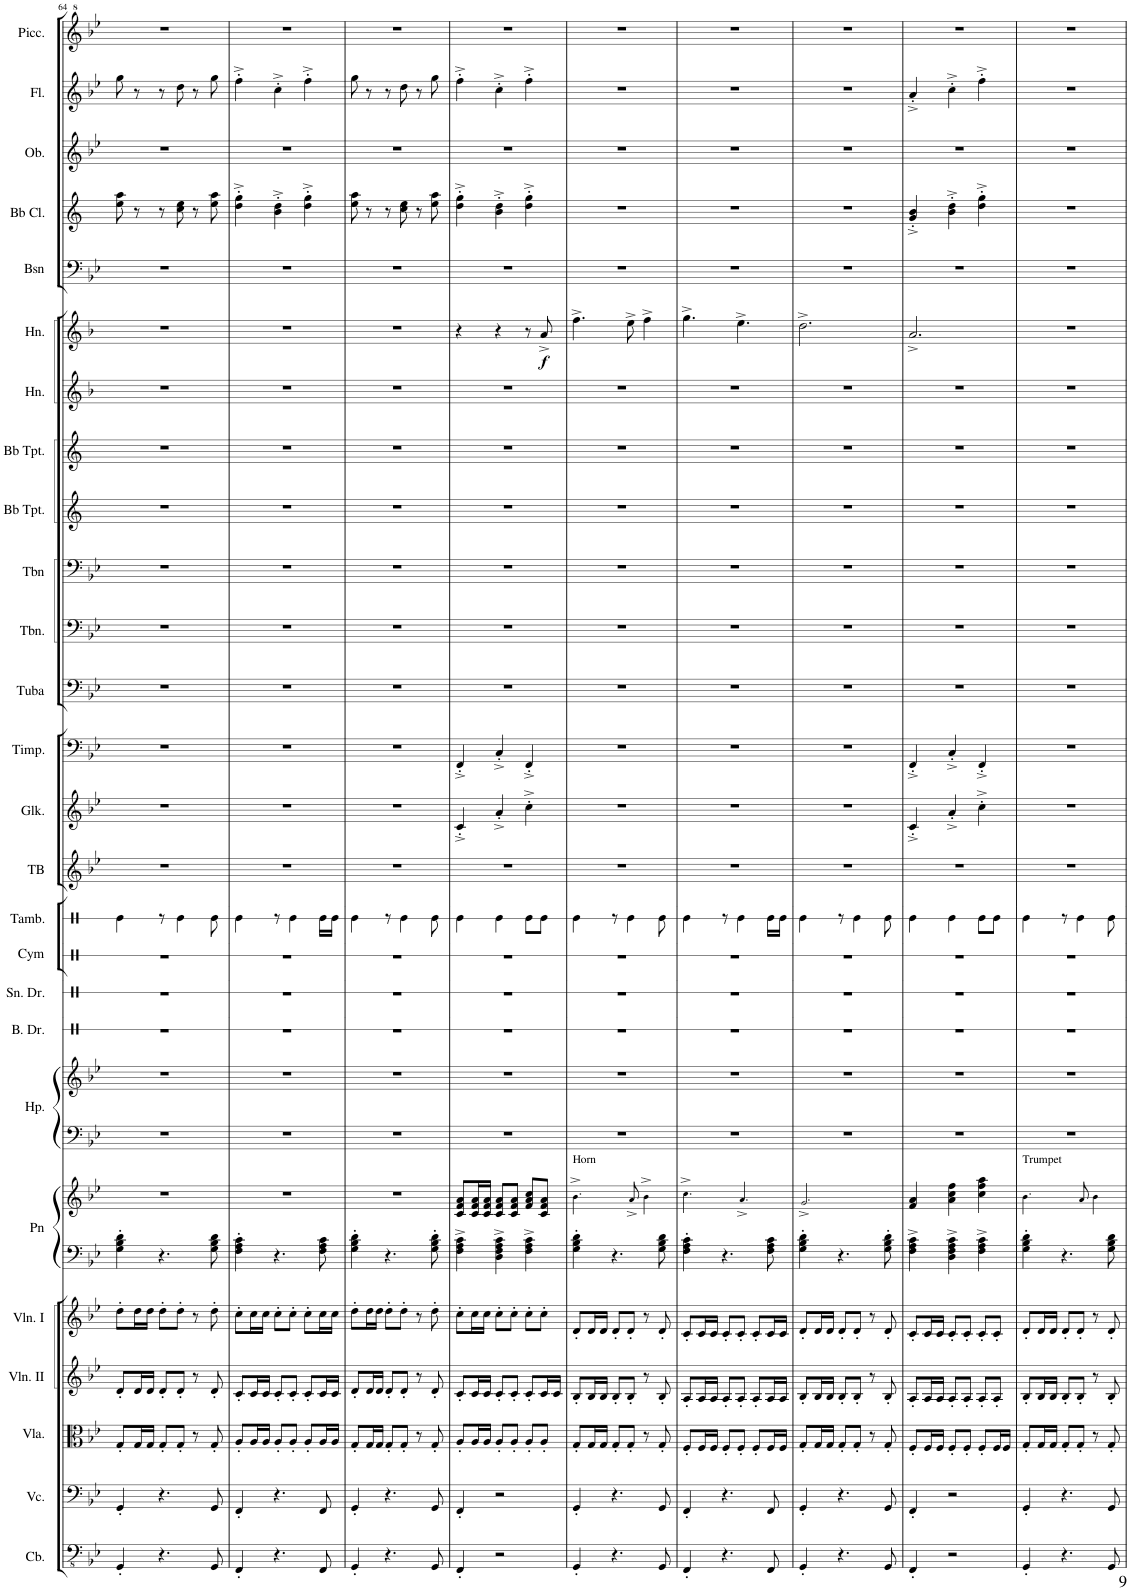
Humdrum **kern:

**kern	**kern	**kern	**kern	**kern	**kern	**kern	**kern	**kern	**kern	**kern	**kern	**kern	**kern	**kern	**kern	**kern	**kern	**kern	**kern	**kern	**kern	**kern	**dynam	**kern	**kern	**kern	**kern	**kern
*part26	*part25	*part24	*part23	*part22	*part21	*part21	*part20	*part20	*part19	*part18	*part17	*part16	*part15	*part14	*part13	*part12	*part11	*part10	*part9	*part8	*part7	*part6	*part6	*part5	*part4	*part3	*part2	*part1
*staff28	*staff27	*staff26	*staff25	*staff24	*staff23	*staff22	*staff21	*staff20	*staff19	*staff18	*staff17	*staff16	*staff15	*staff14	*staff13	*staff12	*staff11	*staff10	*staff9	*staff8	*staff7	*staff6	*staff6	*staff5	*staff4	*staff3	*staff2	*staff1
*I"Contrabass	*I"Cello	*I"Viola	*I"Violin II	*I"Violin I	*I"Piano	*	*I"Harp	*	*I"Bass Drum	*I"Snare Drum	*I"Cymbals (Crash  Cymbal,  Suspended  Cymbal)	*I"Tambourine	*I"Tubular Bells	*I"Glockenspiel	*I"Timpani	*I"Tuba	*I"Trombone 2-3	*I"Trombone 1	*I"Trumpet in Bb 2-3	*I"Trumpet in Bb 1	*I"Horn in F	*I"Horn in F	*	*I"Basoon 1-2	*I"Clarinet in Bb 1-2	*I"Oboe 1-2	*I"Flute 1-2	*I"Piccolo
*I'Cb.	*	*I'Vla.	*I'Vln. II	*I'Vln. I	*I'Pn	*	*I'Hp.	*	*I'B. Dr.	*I'Sn. Dr.	*I'Cym	*I'Tamb.	*I'TB	*I'Glk.	*I'Timp.	*I'Tuba	*I'Tbn.	*I'Tbn	*	*	*I'Hn.	*I'Hn.	*	*I'Bsn	*	*I'Ob.	*I'Fl.	*I'Picc.
!!LO:PB:g=z
*clefFv4	*clefF4	*clefC3	*clefG2	*clefG2	*clefF4	*clefG2	*clefF4	*clefG2	*clefX	*clefX	*clefX	*clefX	*clefG2	*clefG2	*clefF4	*clefF4	*clefF4	*clefF4	*clefG2	*clefG2	*clefG2	*clefG2	*	*clefF4	*clefG2	*clefG2	*clefG2	*clefG^2
*Trd7c12	*	*	*	*	*	*	*	*	*	*	*	*	*	*Trd-14c-24	*	*	*	*	*Trd1c2	*Trd1c2	*Trd4c7	*Trd4c7	*	*	*Trd1c2	*	*	*Trd-7c-12
*k[b-e-]	*k[b-e-]	*k[b-e-]	*k[b-e-]	*k[b-e-]	*k[b-e-]	*k[b-e-]	*k[b-e-]	*k[b-e-]	*k[]	*k[]	*k[]	*k[]	*k[b-e-]	*k[b-e-]	*k[b-e-]	*k[b-e-]	*k[b-e-]	*k[b-e-]	*k[]	*k[]	*k[b-]	*k[b-]	*	*k[b-e-]	*k[]	*k[b-e-]	*k[b-e-]	*k[b-e-]
*M3/4	*M3/4	*M3/4	*M3/4	*M3/4	*M3/4	*M3/4	*M3/4	*M3/4	*M3/4	*M3/4	*M3/4	*M3/4	*M3/4	*M3/4	*M3/4	*M3/4	*M3/4	*M3/4	*M3/4	*M3/4	*M3/4	*M3/4	*	*M3/4	*M3/4	*M3/4	*M3/4	*M3/4
=64	=64	=64	=64	=64	=64	=64	=64	=64	=64	=64	=64	=64	=64	=64	=64	=64	=64	=64	=64	=64	=64	=64	=64	=64	=64	=64	=64	=64
4GGG'/	4GG'/	8G'/L	8d'/L	8dd'\L	4G\' 4B-\' 4d\'	2.r	2.r	2.r	2.r	2.r	2.r	4Re\	2.r	2.r	2.r	2.r	2.r	2.r	2.r	2.r	2.r	2.r	.	2.r	8ee\ 8aa\	2.r	8gg\	2.r
.	.	16G/L	16d/L	16dd\L	.	.	.	.	.	.	.	.	.	.	.	.	.	.	.	.	.	.	.	.	8r	.	8r	.
.	.	16G/JJ	16d/JJ	16dd\JJ	.	.	.	.	.	.	.	.	.	.	.	.	.	.	.	.	.	.	.	.	.	.	.	.
4.r	4.r	8G'/L	8d'/L	8dd'\L	4.r	.	.	.	.	.	.	8r	.	.	.	.	.	.	.	.	.	.	.	.	8r	.	8r	.
.	.	8G'/J	8d'/J	8dd'\J	.	.	.	.	.	.	.	4Re\	.	.	.	.	.	.	.	.	.	.	.	.	8cc\ 8ee\	.	8dd\	.
.	.	8r	8r	8r	.	.	.	.	.	.	.	.	.	.	.	.	.	.	.	.	.	.	.	.	8r	.	8r	.
8GGG/	8GG/	8G'/	8d'/	8dd'\	8G\ 8B-\ 8d\	.	.	.	.	.	.	8Re\	.	.	.	.	.	.	.	.	.	.	.	.	8ee\ 8aa\	.	8gg\	.
=65	=65	=65	=65	=65	=65	=65	=65	=65	=65	=65	=65	=65	=65	=65	=65	=65	=65	=65	=65	=65	=65	=65	=65	=65	=65	=65	=65	=65
4FFF'/	4FF'/	8A'/L	8c'/L	8cc'\L	4F\' 4A\' 4c\'	2.r	2.r	2.r	2.r	2.r	2.r	4Re\	2.r	2.r	2.r	2.r	2.r	2.r	2.r	2.r	2.r	2.r	.	2.r	4dd\'^ 4gg\'^	2.r	4ff'^\	2.r
.	.	16A/L	16c/L	16cc\L	.	.	.	.	.	.	.	.	.	.	.	.	.	.	.	.	.	.	.	.	.	.	.	.
.	.	16A/JJ	16c/JJ	16cc\JJ	.	.	.	.	.	.	.	.	.	.	.	.	.	.	.	.	.	.	.	.	.	.	.	.
4.r	4.r	8A'/L	8c'/L	8cc'\L	4.r	.	.	.	.	.	.	8r	.	.	.	.	.	.	.	.	.	.	.	.	4b\'^ 4dd\'^	.	4cc'^\	.
.	.	8A'/J	8c'/J	8cc'\J	.	.	.	.	.	.	.	4Re\	.	.	.	.	.	.	.	.	.	.	.	.	.	.	.	.
.	.	8A'/L	8c'/L	8cc'\L	.	.	.	.	.	.	.	.	.	.	.	.	.	.	.	.	.	.	.	.	4dd\'^ 4gg\'^	.	4ff'^\	.
8FFF/	8FF/	16A/L	16c/L	16cc\L	8F\ 8A\ 8c\	.	.	.	.	.	.	16Re\LL	.	.	.	.	.	.	.	.	.	.	.	.	.	.	.	.
.	.	16A/JJ	16c/JJ	16cc\JJ	.	.	.	.	.	.	.	16Re\JJ	.	.	.	.	.	.	.	.	.	.	.	.	.	.	.	.
=66	=66	=66	=66	=66	=66	=66	=66	=66	=66	=66	=66	=66	=66	=66	=66	=66	=66	=66	=66	=66	=66	=66	=66	=66	=66	=66	=66	=66
4GGG'/	4GG'/	8G'/L	8d'/L	8dd'\L	4G\' 4B-\' 4d\'	2.r	2.r	2.r	2.r	2.r	2.r	4Re\	2.r	2.r	2.r	2.r	2.r	2.r	2.r	2.r	2.r	2.r	.	2.r	8ee\ 8aa\	2.r	8gg\	2.r
.	.	16G/L	16d/L	16dd\L	.	.	.	.	.	.	.	.	.	.	.	.	.	.	.	.	.	.	.	.	8r	.	8r	.
.	.	16G/JJ	16d/JJ	16dd\JJ	.	.	.	.	.	.	.	.	.	.	.	.	.	.	.	.	.	.	.	.	.	.	.	.
4.r	4.r	8G'/L	8d'/L	8dd'\L	4.r	.	.	.	.	.	.	8r	.	.	.	.	.	.	.	.	.	.	.	.	8r	.	8r	.
.	.	8G'/J	8d'/J	8dd'\J	.	.	.	.	.	.	.	4Re\	.	.	.	.	.	.	.	.	.	.	.	.	8cc\ 8ee\	.	8dd\	.
.	.	8r	8r	8r	.	.	.	.	.	.	.	.	.	.	.	.	.	.	.	.	.	.	.	.	8r	.	8r	.
8GGG/	8GG/	8G'/	8d'/	8dd'\	8G\' 8B-\' 8d\'	.	.	.	.	.	.	8Re\	.	.	.	.	.	.	.	.	.	.	.	.	8ee\ 8aa\	.	8gg\	.
=67	=67	=67	=67	=67	=67	=67	=67	=67	=67	=67	=67	=67	=67	=67	=67	=67	=67	=67	=67	=67	=67	=67	=67	=67	=67	=67	=67	=67
4FFF'/	4FF'/	8A'/L	8c'/L	8cc'\L	4F\^ 4A\^ 4c\^	8c/ 8f/ 8a/L	2.r	2.r	2.r	2.r	2.r	4Re\	2.r	4c'^/	4FF'^/	2.r	2.r	2.r	2.r	2.r	2.r	4r	.	2.r	4dd\'^ 4gg\'^	2.r	4ff'^\	2.r
.	.	16A/L	16c/L	16cc\L	.	16c/ 16f/ 16a/L	.	.	.	.	.	.	.	.	.	.	.	.	.	.	.	.	.	.	.	.	.	.
.	.	16A/JJ	16c/JJ	16cc\JJ	.	16c/ 16f/ 16a/JJ	.	.	.	.	.	.	.	.	.	.	.	.	.	.	.	.	.	.	.	.	.	.
2r	2r	8A'/L	8c'/L	8cc'\L	4D\^ 4F\^ 4A\^ 4c\^	8c/ 8f/ 8a/L	.	.	.	.	.	4Re\	.	4a'^/	4C'^/	.	.	.	.	.	.	4r	.	.	4b\'^ 4dd\'^	.	4cc'^\	.
.	.	8A'/J	8c'/J	8cc'\J	.	8c/ 8f/ 8a/J	.	.	.	.	.	.	.	.	.	.	.	.	.	.	.	.	.	.	.	.	.	.
.	.	8A'/L	8c'/L	8cc'\L	4F\^ 4A\^ 4c\^	8f/ 8a/ 8cc/L	.	.	.	.	.	8Re\L	.	4cc'^\	4FF'^/	.	.	.	.	.	.	8r	.	.	4dd\'^ 4gg\'^	.	4ff'^\	.
!	!	!	!	!	!	!	!	!	!	!	!	!	!	!	!	!	!	!	!	!	!	!	!LO:DY:b	!	!	!	!	!
.	.	8A'/J	16c/L	8cc'\J	.	8c/ 8f/ 8a/J	.	.	.	.	.	8Re\J	.	.	.	.	.	.	.	.	.	8a^/	f	.	.	.	.	.
.	.	.	16c/JJ	.	.	.	.	.	.	.	.	.	.	.	.	.	.	.	.	.	.	.	.	.	.	.	.	.
=68	=68	=68	=68	=68	=68	=68	=68	=68	=68	=68	=68	=68	=68	=68	=68	=68	=68	=68	=68	=68	=68	=68	=68	=68	=68	=68	=68	=68
!	!	!	!	!	!	!LO:TX:a:t=Horn	!	!	!	!	!	!	!	!	!	!	!	!	!	!	!	!	!	!	!	!	!	!
4GGG'/	4GG'/	8G'/L	8B-'/L	8d'/L	4G\' 4B-\' 4d\'	4.b-^!\	2.r	2.r	2.r	2.r	2.r	4Re\	2.r	2.r	2.r	2.r	2.r	2.r	2.r	2.r	2.r	4.ff^\	.	2.r	2.r	2.r	2.r	2.r
.	.	16G/L	16B-/L	16d/L	.	.	.	.	.	.	.	.	.	.	.	.	.	.	.	.	.	.	.	.	.	.	.	.
.	.	16G/JJ	16B-/JJ	16d/JJ	.	.	.	.	.	.	.	.	.	.	.	.	.	.	.	.	.	.	.	.	.	.	.	.
4.r	4.r	8G'/L	8B-'/L	8d'/L	4.r	.	.	.	.	.	.	8r	.	.	.	.	.	.	.	.	.	.	.	.	.	.	.	.
.	.	8G'/J	8B-'/J	8d'/J	.	8a^!/	.	.	.	.	.	4Re\	.	.	.	.	.	.	.	.	.	8ee^\	.	.	.	.	.	.
.	.	8r	8r	8r	.	4b-^!\	.	.	.	.	.	.	.	.	.	.	.	.	.	.	.	4ff^\	.	.	.	.	.	.
8GGG/	8GG/	8G'/	8B-'/	8d'/	8G\ 8B-\ 8d\	.	.	.	.	.	.	8Re\	.	.	.	.	.	.	.	.	.	.	.	.	.	.	.	.
=69	=69	=69	=69	=69	=69	=69	=69	=69	=69	=69	=69	=69	=69	=69	=69	=69	=69	=69	=69	=69	=69	=69	=69	=69	=69	=69	=69	=69
4FFF'/	4FF'/	8F'/L	8A'/L	8c'/L	4F\' 4A\' 4c\'	4.cc^!\	2.r	2.r	2.r	2.r	2.r	4Re\	2.r	2.r	2.r	2.r	2.r	2.r	2.r	2.r	2.r	4.gg^\	.	2.r	2.r	2.r	2.r	2.r
.	.	16F/L	16A/L	16c/L	.	.	.	.	.	.	.	.	.	.	.	.	.	.	.	.	.	.	.	.	.	.	.	.
.	.	16F/JJ	16A/JJ	16c/JJ	.	.	.	.	.	.	.	.	.	.	.	.	.	.	.	.	.	.	.	.	.	.	.	.
4.r	4.r	8F'/L	8A'/L	8c'/L	4.r	.	.	.	.	.	.	8r	.	.	.	.	.	.	.	.	.	.	.	.	.	.	.	.
.	.	8F'/J	8A'/J	8c'/J	.	4.a^!/	.	.	.	.	.	4Re\	.	.	.	.	.	.	.	.	.	4.ee^\	.	.	.	.	.	.
.	.	8F'/L	8A'/L	8c'/L	.	.	.	.	.	.	.	.	.	.	.	.	.	.	.	.	.	.	.	.	.	.	.	.
8FFF/	8FF/	16F/L	16A/L	16c/L	8F\ 8A\ 8c\	.	.	.	.	.	.	16Re\LL	.	.	.	.	.	.	.	.	.	.	.	.	.	.	.	.
.	.	16F/JJ	16A/JJ	16c/JJ	.	.	.	.	.	.	.	16Re\JJ	.	.	.	.	.	.	.	.	.	.	.	.	.	.	.	.
=70	=70	=70	=70	=70	=70	=70	=70	=70	=70	=70	=70	=70	=70	=70	=70	=70	=70	=70	=70	=70	=70	=70	=70	=70	=70	=70	=70	=70
4GGG'/	4GG'/	8G'/L	8B-'/L	8d'/L	4G\' 4B-\' 4d\'	2.g^!/	2.r	2.r	2.r	2.r	2.r	4Re\	2.r	2.r	2.r	2.r	2.r	2.r	2.r	2.r	2.r	2.dd^\	.	2.r	2.r	2.r	2.r	2.r
.	.	16G/L	16B-/L	16d/L	.	.	.	.	.	.	.	.	.	.	.	.	.	.	.	.	.	.	.	.	.	.	.	.
.	.	16G/JJ	16B-/JJ	16d/JJ	.	.	.	.	.	.	.	.	.	.	.	.	.	.	.	.	.	.	.	.	.	.	.	.
4.r	4.r	8G'/L	8B-'/L	8d'/L	4.r	.	.	.	.	.	.	8r	.	.	.	.	.	.	.	.	.	.	.	.	.	.	.	.
.	.	8G'/J	8B-'/J	8d'/J	.	.	.	.	.	.	.	4Re\	.	.	.	.	.	.	.	.	.	.	.	.	.	.	.	.
.	.	8r	8r	8r	.	.	.	.	.	.	.	.	.	.	.	.	.	.	.	.	.	.	.	.	.	.	.	.
8GGG/	8GG/	8G'/	8B-'/	8d'/	8G\' 8B-\' 8d\'	.	.	.	.	.	.	8Re\	.	.	.	.	.	.	.	.	.	.	.	.	.	.	.	.
=71	=71	=71	=71	=71	=71	=71	=71	=71	=71	=71	=71	=71	=71	=71	=71	=71	=71	=71	=71	=71	=71	=71	=71	=71	=71	=71	=71	=71
4FFF'/	4FF'/	8F'/L	8A'/L	8c'/L	4F\^ 4A\^ 4c\^	4f/ 4a/	2.r	2.r	2.r	2.r	2.r	4Re\	2.r	4c'^/	4FF'^/	2.r	2.r	2.r	2.r	2.r	2.r	2.a^/	.	2.r	4g/'^ 4b/'^	2.r	4a'^/	2.r
.	.	16F/L	16A/L	16c/L	.	.	.	.	.	.	.	.	.	.	.	.	.	.	.	.	.	.	.	.	.	.	.	.
.	.	16F/JJ	16A/JJ	16c/JJ	.	.	.	.	.	.	.	.	.	.	.	.	.	.	.	.	.	.	.	.	.	.	.	.
2r	2r	8F'/L	8A'/L	8c'/L	4D\^ 4F\^ 4A\^ 4c\^	4a\ 4cc\ 4ff\	.	.	.	.	.	4Re\	.	4a'^/	4C'^/	.	.	.	.	.	.	.	.	.	4b\'^ 4dd\'^	.	4cc'^\	.
.	.	8F'/J	8A'/J	8c'/J	.	.	.	.	.	.	.	.	.	.	.	.	.	.	.	.	.	.	.	.	.	.	.	.
.	.	8F'/L	8A'/L	8c'/L	4F\^ 4A\^ 4c\^	4cc\ 4ff\ 4aa\	.	.	.	.	.	8Re\L	.	4cc'^\	4FF'^/	.	.	.	.	.	.	.	.	.	4dd\'^ 4gg\'^	.	4ff'^\	.
.	.	16F/L	8A'/J	8c'/J	.	.	.	.	.	.	.	8Re\J	.	.	.	.	.	.	.	.	.	.	.	.	.	.	.	.
.	.	16F/JJ	.	.	.	.	.	.	.	.	.	.	.	.	.	.	.	.	.	.	.	.	.	.	.	.	.	.
=72	=72	=72	=72	=72	=72	=72	=72	=72	=72	=72	=72	=72	=72	=72	=72	=72	=72	=72	=72	=72	=72	=72	=72	=72	=72	=72	=72	=72
!	!	!	!	!	!	!LO:TX:a:t=Trumpet	!	!	!	!	!	!	!	!	!	!	!	!	!	!	!	!	!	!	!	!	!	!
4GGG'/	4GG'/	8G'/L	8B-'/L	8d'/L	4G\' 4B-\' 4d\'	4.b-!\	2.r	2.r	2.r	2.r	2.r	4Re\	2.r	2.r	2.r	2.r	2.r	2.r	2.r	2.r	2.r	2.r	.	2.r	2.r	2.r	2.r	2.r
.	.	16G/L	16B-/L	16d/L	.	.	.	.	.	.	.	.	.	.	.	.	.	.	.	.	.	.	.	.	.	.	.	.
.	.	16G/JJ	16B-/JJ	16d/JJ	.	.	.	.	.	.	.	.	.	.	.	.	.	.	.	.	.	.	.	.	.	.	.	.
4.r	4.r	8G'/L	8B-'/L	8d'/L	4.r	.	.	.	.	.	.	8r	.	.	.	.	.	.	.	.	.	.	.	.	.	.	.	.
.	.	8G'/J	8B-'/J	8d'/J	.	8a!/	.	.	.	.	.	4Re\	.	.	.	.	.	.	.	.	.	.	.	.	.	.	.	.
.	.	8r	8r	8r	.	4b-!\	.	.	.	.	.	.	.	.	.	.	.	.	.	.	.	.	.	.	.	.	.	.
8GGG/	8GG/	8G'/	8B-'/	8d'/	8G\ 8B-\ 8d\	.	.	.	.	.	.	8Re\	.	.	.	.	.	.	.	.	.	.	.	.	.	.	.	.
=	=	=	=	=	=	=	=	=	=	=	=	=	=	=	=	=	=	=	=	=	=	=	=	=	=	=	=	=
*-	*-	*-	*-	*-	*-	*-	*-	*-	*-	*-	*-	*-	*-	*-	*-	*-	*-	*-	*-	*-	*-	*-	*-	*-	*-	*-	*-	*-
